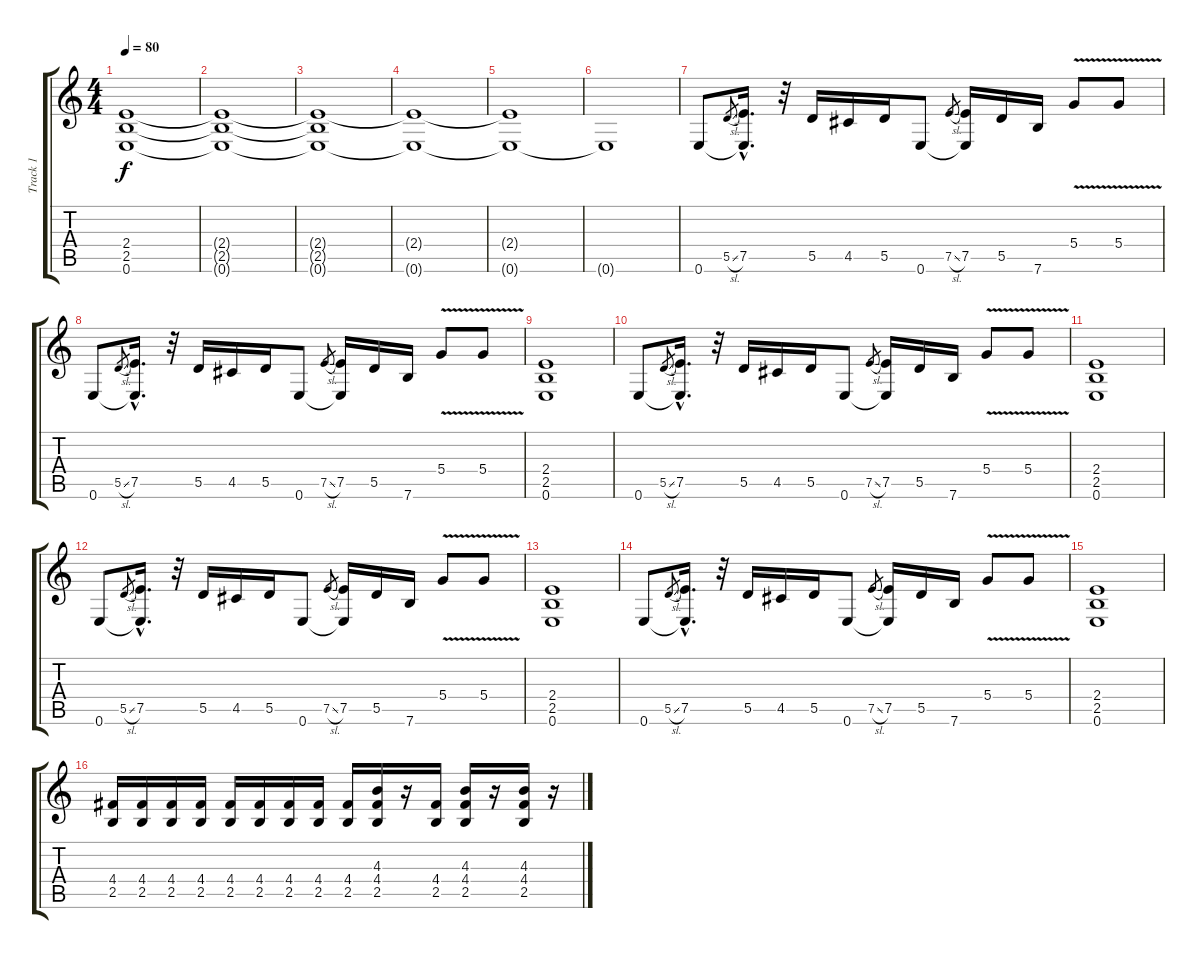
\track ("Track 1" "Track 1") {instrument distortionguitar}
\staff {score tabs}
\tuning (E4 B3 G3 D3 A2 E2) {hide}
\ts (4 4)
\tempo 80
\clef g2
\ks c
(2.4 2.5 0.6).1{dy f instrument distortionguitar} |
(2.4{t} 2.5{t} 0.6{t}).1 |
(2.4{t} 2.5{t} 0.6{t}).1 |
(2.4{t} 0.6{t}).1 |
(2.4{t} 0.6{t}).1 |
0.6{t}.1 |
0.6.8 5.5{sl}.8{gr} (7.5{hac} 0.6{hac t}).16{d} r.32 5.5.16 4.5.16 5.5.16 0.6.8 7.5{sl}.8{gr} (7.5 0.6{t}).16 5.5.16 7.6.16 5.4{v}.8 5.4{v}.8 |
0.6.8 5.5{sl}.8{gr} (7.5{hac} 0.6{hac t}).16{d} r.32 5.5.16 4.5.16 5.5.16 0.6.8 7.5{sl}.8{gr} (7.5 0.6{t}).16 5.5.16 7.6.16 5.4{v}.8 5.4{v}.8 |
(2.4 2.5 0.6).1 |
0.6.8 5.5{sl}.8{gr} (7.5{hac} 0.6{hac t}).16{d} r.32 5.5.16 4.5.16 5.5.16 0.6.8 7.5{sl}.8{gr} (7.5 0.6{t}).16 5.5.16 7.6.16 5.4{v}.8 5.4{v}.8 |
(2.4 2.5 0.6).1 |
0.6.8 5.5{sl}.8{gr} (7.5{hac} 0.6{hac t}).16{d} r.32 5.5.16 4.5.16 5.5.16 0.6.8 7.5{sl}.8{gr} (7.5 0.6{t}).16 5.5.16 7.6.16 5.4{v}.8 5.4{v}.8 |
(2.4 2.5 0.6).1 |
0.6.8 5.5{sl}.8{gr} (7.5{hac} 0.6{hac t}).16{d} r.32 5.5.16 4.5.16 5.5.16 0.6.8 7.5{sl}.8{gr} (7.5 0.6{t}).16 5.5.16 7.6.16 5.4{v}.8 5.4{v}.8 |
(2.4 2.5 0.6).1 |
(4.4 2.5).16 (4.4 2.5).16 (4.4 2.5).16 (4.4 2.5).16 (4.4 2.5).16 (4.4 2.5).16 (4.4 2.5).16 (4.4 2.5).16 (4.4 2.5).16 (4.3 4.4 2.5).16 r.16 (4.4 2.5).16 (4.3 4.4 2.5).16 r.16 (4.3 4.4 2.5).16 r.16
